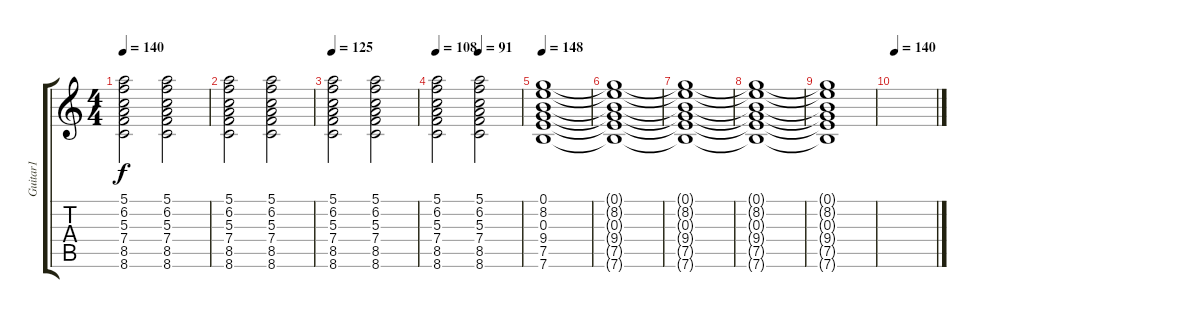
\track ("Guitar1" "Guitar1") {instrument acousticguitarsteel}
\staff {score tabs}
\tuning (E4 B3 G3 D3 A2 E2) {hide}
\ts (4 4)
\tempo 140
\clef g2
\ks c
(5.1 6.2 5.3 7.4 8.5 8.6).2{dy f} (5.1 6.2 5.3 7.4 8.5 8.6).2 |
(5.1 6.2 5.3 7.4 8.5 8.6).2 (5.1 6.2 5.3 7.4 8.5 8.6).2 |
\tempo 125
(5.1 6.2 5.3 7.4 8.5 8.6).2 (5.1 6.2 5.3 7.4 8.5 8.6).2 |
\tempo 108
\tempo (91 0.5)
(5.1 6.2 5.3 7.4 8.5 8.6).2 (5.1 6.2 5.3 7.4 8.5 8.6).2 |
\tempo 148
(0.1 8.2 0.3 9.4 7.5 7.6).1{volume 9} |
(0.1{t} 8.2{t} 0.3{t} 9.4{t} 7.5{t} 7.6{t}).1 |
(0.1{t} 8.2{t} 0.3{t} 9.4{t} 7.5{t} 7.6{t}).1 |
(0.1{t} 8.2{t} 0.3{t} 9.4{t} 7.5{t} 7.6{t}).1 |
(0.1{t} 8.2{t} 0.3{t} 9.4{t} 7.5{t} 7.6{t}).1 |
\tempo 140
